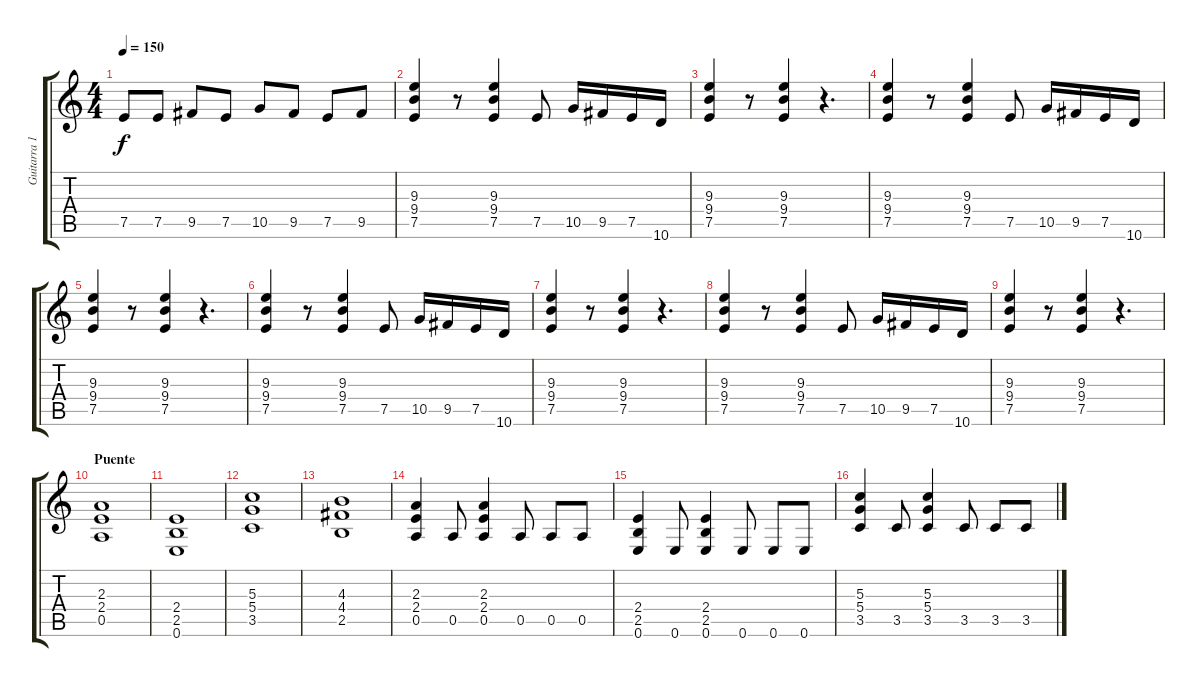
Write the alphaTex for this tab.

\track ("Guitarra 1" "Guitarra 1") {instrument distortionguitar}
\staff {score tabs}
\tuning (E4 B3 G3 D3 A2 E2) {hide}
\ts (4 4)
\tempo 150
\clef g2
\ks c
7.5.8{dy f} 7.5.8 9.5.8 7.5.8 10.5.8 9.5.8 7.5.8 9.5.8 |
(9.3 9.4 7.5).4{volume 10 instrument distortionguitar} r.8 (9.3 9.4 7.5).4 7.5.8 10.5.16 9.5.16 7.5.16 10.6.16 |
(9.3 9.4 7.5).4 r.8 (9.3 9.4 7.5).4 r.4{d} |
(9.3 9.4 7.5).4 r.8 (9.3 9.4 7.5).4 7.5.8 10.5.16 9.5.16 7.5.16 10.6.16 |
(9.3 9.4 7.5).4 r.8 (9.3 9.4 7.5).4 r.4{d} |
(9.3 9.4 7.5).4 r.8 (9.3 9.4 7.5).4 7.5.8 10.5.16 9.5.16 7.5.16 10.6.16 |
(9.3 9.4 7.5).4 r.8 (9.3 9.4 7.5).4 r.4{d} |
(9.3 9.4 7.5).4 r.8 (9.3 9.4 7.5).4 7.5.8 10.5.16 9.5.16 7.5.16 10.6.16 |
(9.3 9.4 7.5).4 r.8 (9.3 9.4 7.5).4 r.4{d} |
\section ("" "Puente")
(2.3 2.4 0.5).1{volume 13} |
(2.4 2.5 0.6).1 |
(5.3 5.4 3.5).1 |
(4.3 4.4 2.5).1 |
(2.3 2.4 0.5).4 0.5.8 (2.3 2.4 0.5).4 0.5.8 0.5.8 0.5.8 |
(2.4 2.5 0.6).4 0.6.8 (2.4 2.5 0.6).4 0.6.8 0.6.8 0.6.8 |
(5.3 5.4 3.5).4 3.5.8 (5.3 5.4 3.5).4 3.5.8 3.5.8 3.5.8
